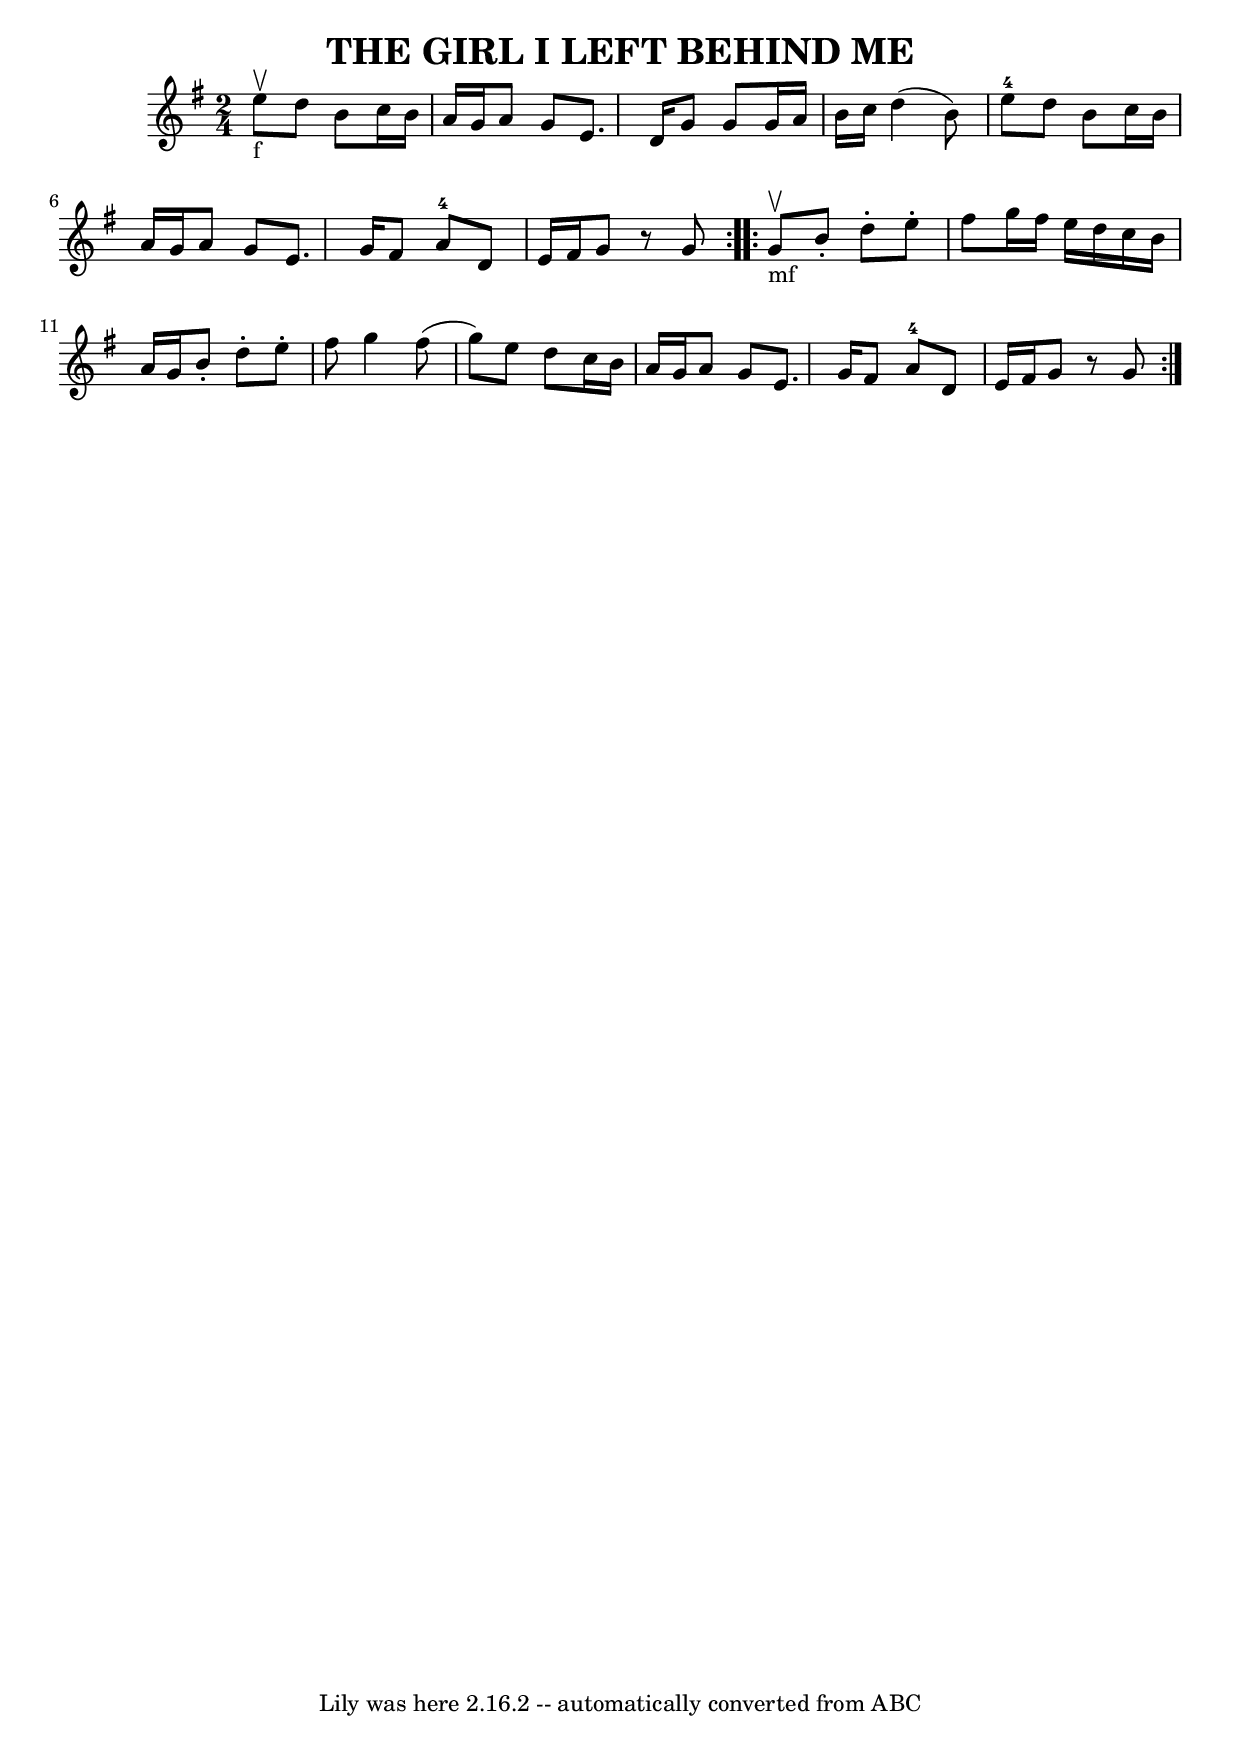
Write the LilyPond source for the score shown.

\version "2.16.2"
\include "Mammoth.ily"
\header {
  %% book = "Ryan's Mammoth Collection of Fiddle Tunes"
 crossRefNumber = "1"
 footnotes = ""
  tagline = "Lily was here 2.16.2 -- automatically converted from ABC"
  title = "THE GIRL I LEFT BEHIND ME"

}
voicedefault =  {



  \repeat volta 2 {

    \time 2/4 
    \key g \major e''8_"f"^\upbow        |
 d''8 b'8 c''16 b'16 a'16 g'16     |
 a'8 g'8 e'8. d'16     |
 g'8 g'8 g'16 a'16 b'16 c''16    |
 d''4 ( b'8) e''8-4        |
 d''8 b'8 c''16 b'16 a'16 g'16     |
 a'8 g'8 e'8. g'16    |
 fs'8 a'8-4 d'8 e'16 fs'16     |
 g'8    r8 g'8    
  }     
  \repeat volta 2 {
 g'8_"mf"^\upbow        |
 b'8-. d''8-. e''8-. fs''8     |
 g''16 fs''16 e''16 d''16 c''16 b'16 a'16 g'16   |
 b'8-. d''8-. e''8-. fs''8    |
 g''4 fs''8 ( g''8)        |
 e''8 d''8 c''16 b'16 a'16 g'16     |
 a'8 g'8 e'8. g'16    |
 fs'8 a'8-4 d'8 e'16 fs'16     |
 g'8    r8 g'8    
  }   

}

\score{
  <<

    \context Staff="default"
    {
      \voicedefault 
      
    }

  >>
  \layout {
    
  }
  \midi {
  }

}
